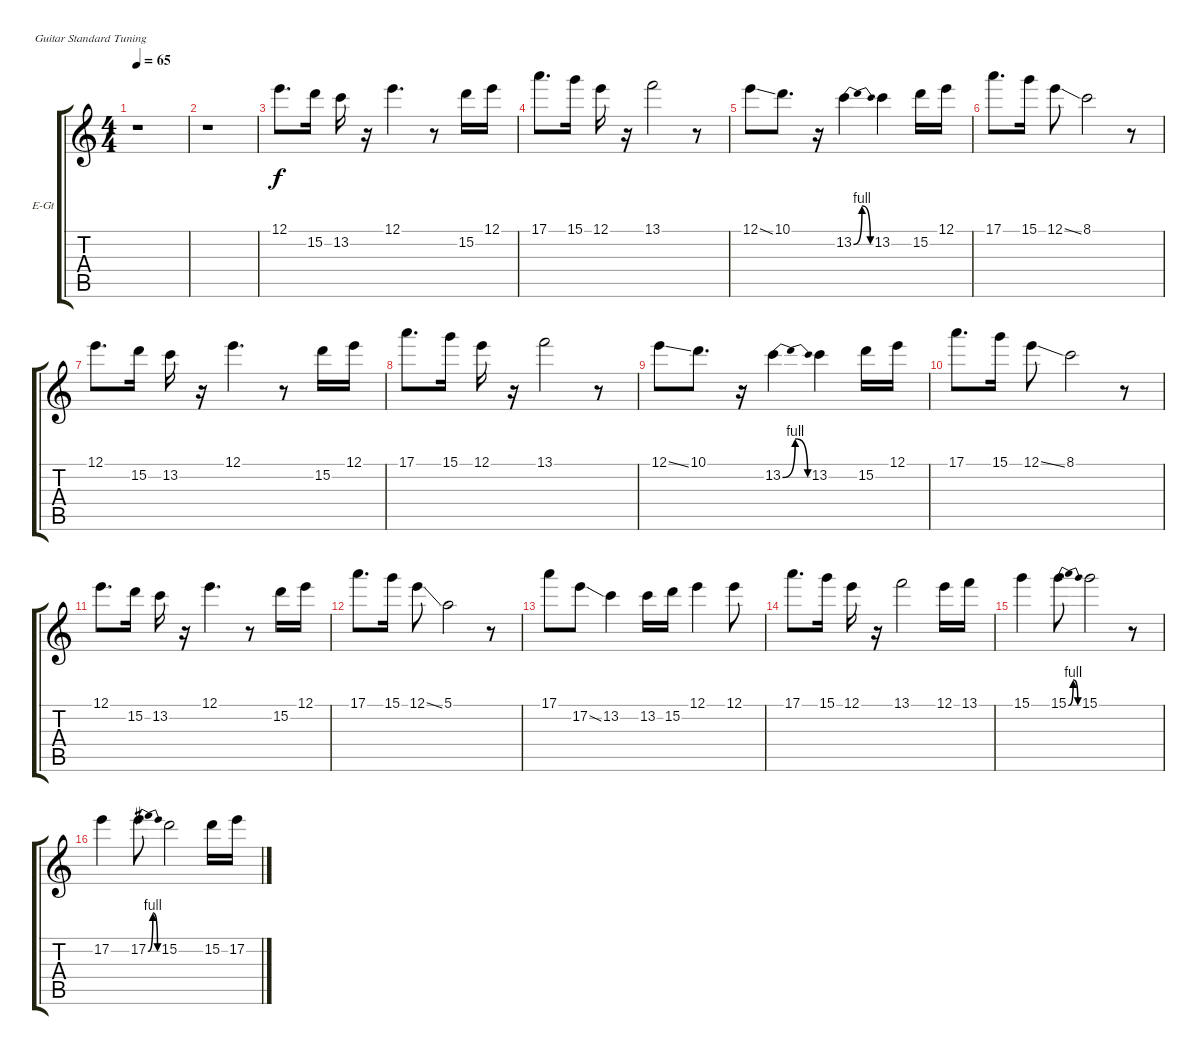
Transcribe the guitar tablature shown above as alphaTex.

\bracketExtendMode groupsimilarinstruments
\firstSystemTrackNameOrientation horizontal
\otherSystemsTrackNameOrientation horizontal
\track ("Guitar 1" "E-Gt") {instrument overdrivenguitar}
\staff {score tabs}
\tuning (E4 B3 G3 D3 A2 E2)
\ts (4 4)
\tempo 65
\clef g2
\ks c
r.1{dy f instrument overdrivenguitar} |
r.1 |
12.1.8{d} 15.2.16 13.2.16 r.16 12.1.4{d} r.8 15.2.16 12.1.16 |
17.1.8{d} 15.1.16 12.1.16 r.16 13.1.2 r.8 |
12.1{ss}.8 10.1.8{d} r.16 13.2{be (bendrelease 0 0 30 4 30 4 60 0)}.4 13.2.4 15.2.16 12.1.16 |
17.1.8{d} 15.1.16 12.1{ss}.8 8.1.2 r.8 |
12.1.8{d} 15.2.16 13.2.16 r.16 12.1.4{d} r.8 15.2.16 12.1.16 |
17.1.8{d} 15.1.16 12.1.16 r.16 13.1.2 r.8 |
12.1{ss}.8 10.1.8{d} r.16 13.2{be (bendrelease 0 0 30 4 30 4 60 0)}.4 13.2.4 15.2.16 12.1.16 |
17.1.8{d} 15.1.16 12.1{ss}.8 8.1.2 r.8 |
12.1.8{d} 15.2.16 13.2.16 r.16 12.1.4{d} r.8 15.2.16 12.1.16 |
17.1.8{d} 15.1.16 12.1{ss}.8 5.1.2 r.8 |
17.1.8 17.2{ss}.8 13.2.4 13.2.16 15.2.16 12.1.4 12.1.8 |
17.1.8{d} 15.1.16 12.1.16 r.16 13.1.2 12.1.16 13.1.16 |
15.1.4 15.1{be (bendrelease 0 0 30 4 30 4 60 0)}.8 15.1.2 r.8 |
17.2.4 17.2{be (bendrelease 0 0 30 4 30 4 60 0)}.8 15.2.2 15.2.16 17.2.16
